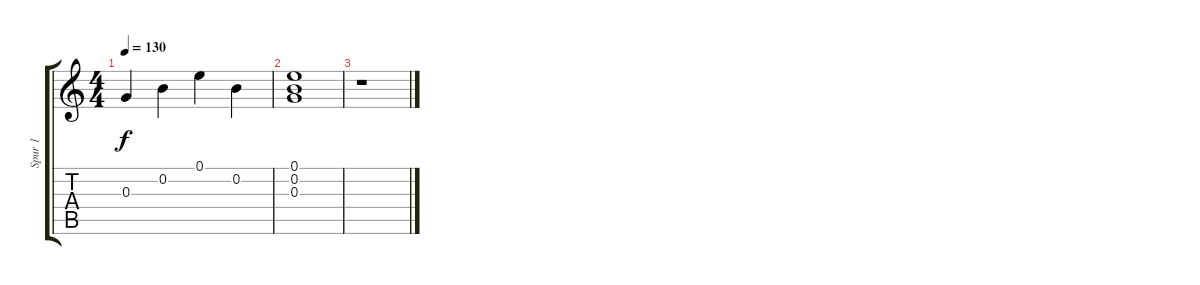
\track ("Spur 1" "Spur 1") {instrument acousticguitarsteel}
\staff {score tabs}
\tuning (E4 B3 G3 D3 A2 E2) {hide}
\ts (4 4)
\tempo 130
\clef g2
\ks c
0.3.4{dy f} 0.2.4 0.1.4 0.2.4 |
(0.1 0.2 0.3).1 |
r.1
